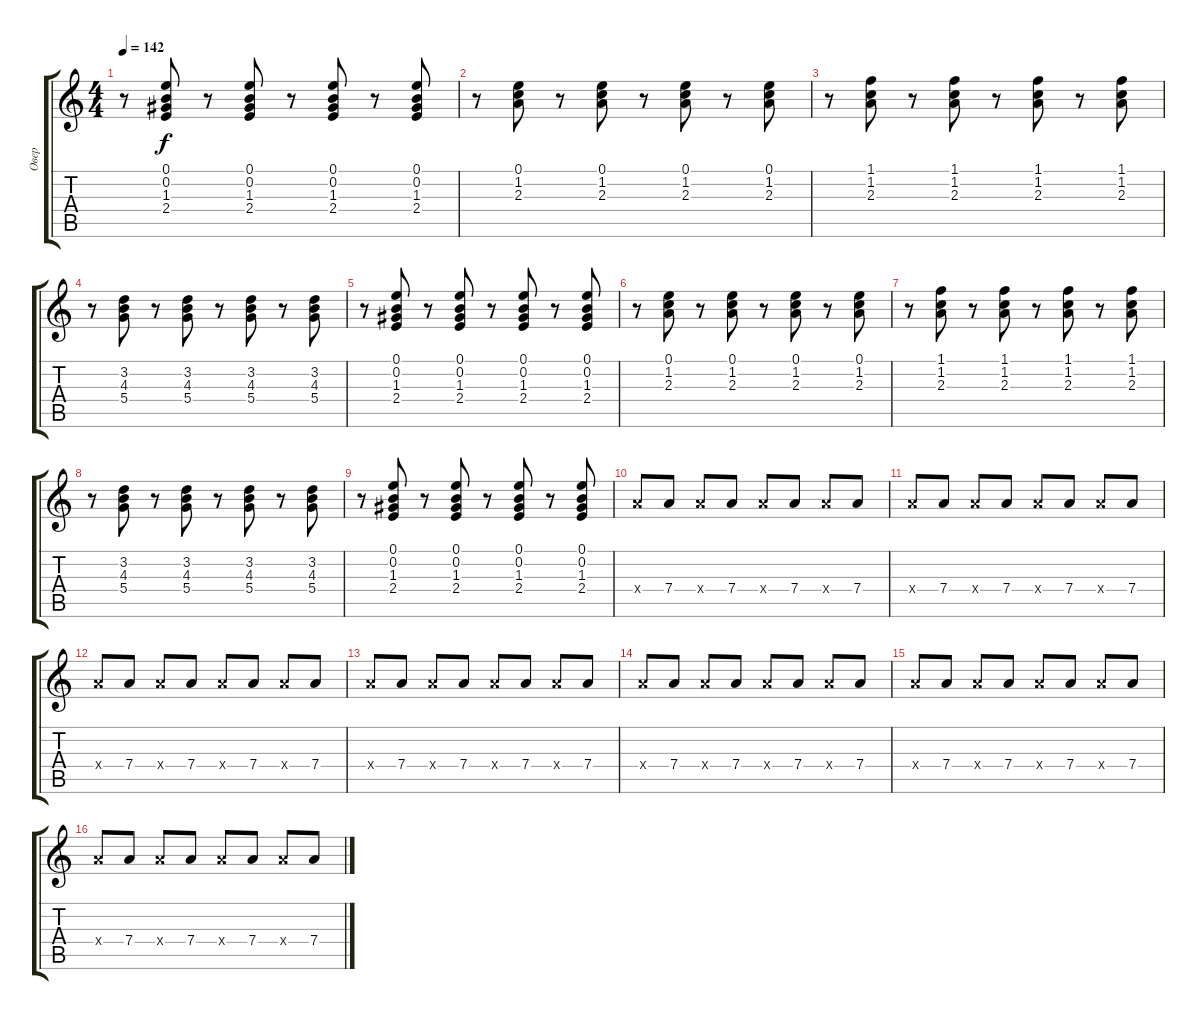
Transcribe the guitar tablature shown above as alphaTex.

\track ("Овер" "Овер") {instrument overdrivenguitar}
\staff {score tabs}
\tuning (E4 B3 G3 D3 A2 E2) {hide}
\ts (4 4)
\tempo 142
\clef g2
\ks c
r.8{dy f} (0.1 0.2 1.3 2.4).8 r.8 (0.1 0.2 1.3 2.4).8 r.8 (0.1 0.2 1.3 2.4).8 r.8 (0.1 0.2 1.3 2.4).8 |
r.8 (0.1 1.2 2.3).8 r.8 (0.1 1.2 2.3).8 r.8 (0.1 1.2 2.3).8 r.8 (0.1 1.2 2.3).8 |
r.8 (1.1 1.2 2.3).8 r.8 (1.1 1.2 2.3).8 r.8 (1.1 1.2 2.3).8 r.8 (1.1 1.2 2.3).8 |
r.8 (3.2 4.3 5.4).8 r.8 (3.2 4.3 5.4).8 r.8 (3.2 4.3 5.4).8 r.8 (3.2 4.3 5.4).8 |
r.8 (0.1 0.2 1.3 2.4).8 r.8 (0.1 0.2 1.3 2.4).8 r.8 (0.1 0.2 1.3 2.4).8 r.8 (0.1 0.2 1.3 2.4).8 |
r.8 (0.1 1.2 2.3).8 r.8 (0.1 1.2 2.3).8 r.8 (0.1 1.2 2.3).8 r.8 (0.1 1.2 2.3).8 |
r.8 (1.1 1.2 2.3).8 r.8 (1.1 1.2 2.3).8 r.8 (1.1 1.2 2.3).8 r.8 (1.1 1.2 2.3).8 |
r.8 (3.2 4.3 5.4).8 r.8 (3.2 4.3 5.4).8 r.8 (3.2 4.3 5.4).8 r.8 (3.2 4.3 5.4).8 |
r.8 (0.1 0.2 1.3 2.4).8 r.8 (0.1 0.2 1.3 2.4).8 r.8 (0.1 0.2 1.3 2.4).8 r.8 (0.1 0.2 1.3 2.4).8 |
7.4{x}.8 7.4.8 7.4{x}.8 7.4.8 7.4{x}.8 7.4.8 7.4{x}.8 7.4.8 |
7.4{x}.8 7.4.8 7.4{x}.8 7.4.8 7.4{x}.8 7.4.8 7.4{x}.8 7.4.8 |
7.4{x}.8 7.4.8 7.4{x}.8 7.4.8 7.4{x}.8 7.4.8 7.4{x}.8 7.4.8 |
7.4{x}.8 7.4.8 7.4{x}.8 7.4.8 7.4{x}.8 7.4.8 7.4{x}.8 7.4.8 |
7.4{x}.8 7.4.8 7.4{x}.8 7.4.8 7.4{x}.8 7.4.8 7.4{x}.8 7.4.8 |
7.4{x}.8 7.4.8 7.4{x}.8 7.4.8 7.4{x}.8 7.4.8 7.4{x}.8 7.4.8 |
7.4{x}.8 7.4.8 7.4{x}.8 7.4.8 7.4{x}.8 7.4.8 7.4{x}.8 7.4.8
